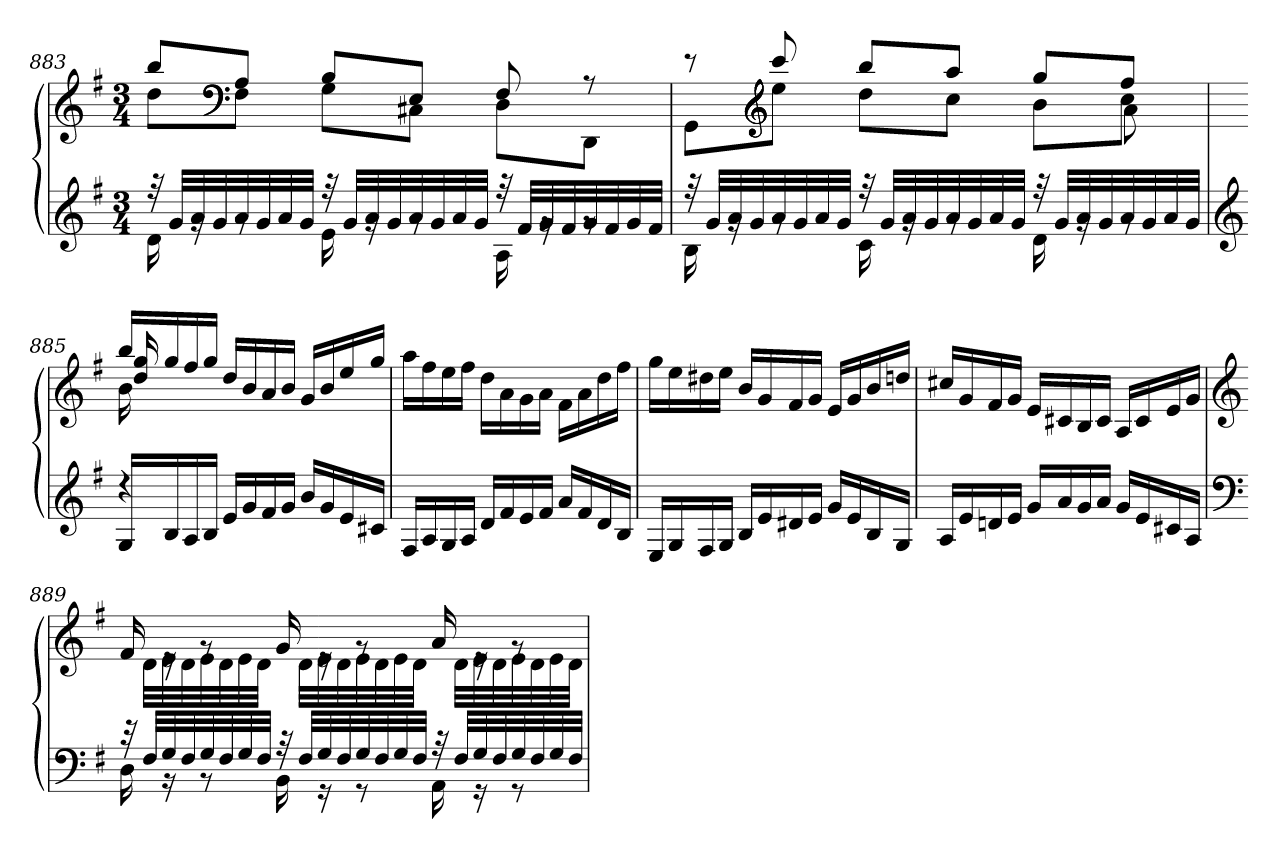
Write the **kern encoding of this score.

**kern	**kern
*part1	*part1
*staff2	*staff1
!!LO:LB:g=z
*clefG2	*clefG2
*k[f#]	*k[f#]
*G:	*G:
*M3/4	*M3/4
=883	=883
*^	*^
32r	16d\	8bb/L	8dd\L
32g/LLL	.	.	.
32a/	16rg	.	.
32g/	.	.	.
*	*	*clefF4	*
32a/	8rg	8A/J	8F#\J
32g/	.	.	.
32a/	.	.	.
32g/JJJ	.	.	.
32r	16e\	8B/L	8G\L
32g/LLL	.	.	.
32a/	16rg	.	.
32g/	.	.	.
32a/	8rg	8E/J	8C#X\J
32g/	.	.	.
32a/	.	.	.
32g/JJJ	.	.	.
32r	16A\	8F#/	8D\L
32f#/LLL	.	.	.
32g/	16rg	.	.
32f#/	.	.	.
32g/	8rg	8r	8DD\J
32f#/	.	.	.
32g/	.	.	.
32f#/JJJ	.	.	.
=884	=884	=884	=884
*	*	*	*^
32r	16B\	8r	8GG\L	8ryy
32g/LLL	.	.	.	.
32a/	16rg	.	.	.
32g/	.	.	.	.
*	*	*v	*v	*v
*	*	*clefG2
*	*	*^
32a/	8rg	8ccc/	8ee\J
32g/	.	.	.
32a/	.	.	.
32g/JJJ	.	.	.
32r	16c\	8bb/L	8dd\L
32g/LLL	.	.	.
32a/	16rg	.	.
32g/	.	.	.
32a/	8rg	8aa/J	8cc\J
32g/	.	.	.
32a/	.	.	.
32g/JJJ	.	.	.
32r	16d\	8gg/L	8b\L
32g/LLL	.	.	.
32a/	16rg	.	.
32g/	.	.	.
*	*	*	*^
32a/	8rg	8ff#/J	8cc\J	8a\
32g/	.	.	.	.
32a/	.	.	.	.
32g/JJJ	.	.	.	.
!!LO:LB:g=z	!!	!!
=885	=885	=885	=885	=885
*clefG2	*	*	*	*
4r	16G/LL	16bb/LL	16b\	16dd/ 16gg/
.	16B/	16gg/	2ryy	2ryy
.	16A/	16ff#/	.	.
.	16B/JJ	16gg/JJ	.	.
16e/LL	2ryy	16dd/LL	.	.
16g/	.	16b/	.	.
16f#/	.	16a/	.	.
16g/JJ	.	16b/JJ	.	.
16b/LL	.	16g/LL	.	.
16g/	.	16b/	8.ryy	8.ryy
16e/	.	16ee/	.	.
16c#X/JJ	.	16gg/JJ	.	.
*v	*v	*	*	*
*	*v	*v	*v
=886	=886
16F#/LL	16aa\LL
16A/	16ff#\
16G/	16ee\
16A/JJ	16ff#\JJ
16d/LL	16dd\LL
16f#/	16a\
16e/	16g\
16f#/JJ	16a\JJ
16a/LL	16f#\LL
16f#/	16a\
16d/	16dd\
16B/JJ	16ff#\JJ
!!LO:PB:g=z
=887	=887
16E/LL	16gg\LL
16G/	16ee\
16F#/	16dd#X\
16G/JJ	16ee\JJ
16B/LL	16b/LL
16e/	16g/
16d#X/	16f#/
16e/JJ	16g/JJ
16g/LL	16e/LL
16e/	16g/
16B/	16b/
16G/JJ	16ddn/JJ
=888	=888
16A/LL	16cc#X/LL
16e/	16g/
16dn/	16f#/
16e/JJ	16g/JJ
16g/LL	16e/LL
16a/	16c#X/
16g/	16B/
16a/JJ	16c#/JJ
16g/LL	16A/LL
16e/	16c#/
16c#X/	16e/
16A/JJ	16g/JJ
!!LO:LB:g=z
=889	=889
*clefF4	*clefG2
*^	*^
32r	16D\	16f#/	32ryy
32F#/LLL	.	.	32d\LLL
32G/	16r	16re	32e\
32F#/	.	.	32d\
32G/	8r	8rg	32e\
32F#/	.	.	32d\
32G/	.	.	32e\
32F#/JJJ	.	.	32d\JJJ
32r	16BB\	16g/	32ryy
32F#/LLL	.	.	32d\LLL
32G/	16r	16re	32e\
32F#/	.	.	32d\
32G/	8r	8rg	32e\
32F#/	.	.	32d\
32G/	.	.	32e\
32F#/JJJ	.	.	32d\JJJ
32r	16AA\	16a/	32ryy
32F#/LLL	.	.	32d\LLL
32G/	16r	16re	32e\
32F#/	.	.	32d\
32G/	8r	8rg	32e\
32F#/	.	.	32d\
32G/	.	.	32e\
32F#/JJJ	.	.	32d\JJJ
*v	*v	*	*
*	*v	*v
=	=
*-	*-
